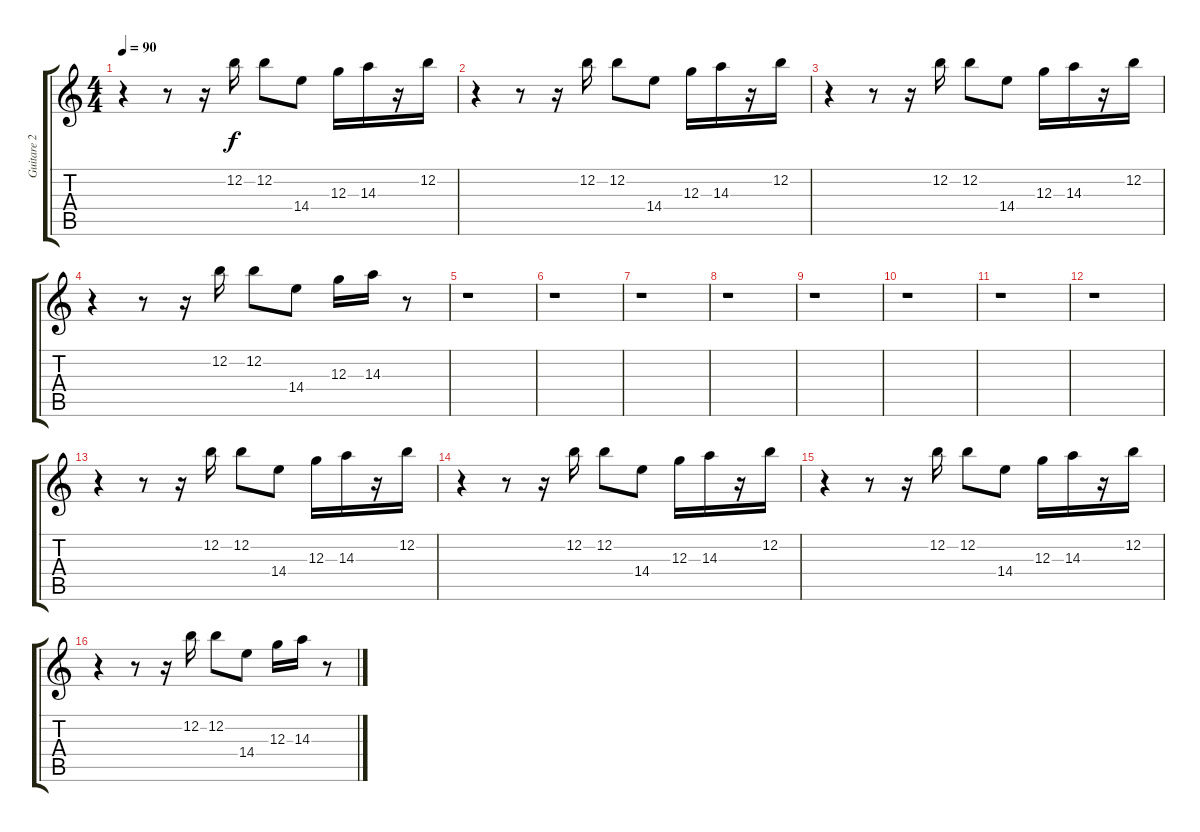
\track ("Guitare 2" "Guitare 2") {instrument distortionguitar}
\staff {score tabs}
\tuning (E4 B3 G3 D3 A2 E2) {hide}
\ts (4 4)
\tempo 90
\clef g2
\ks c
r.4{dy f} r.8 r.16 12.2.16 12.2.8 14.4.8 12.3.16 14.3.16 r.16 12.2.16 |
r.4 r.8 r.16 12.2.16 12.2.8 14.4.8 12.3.16 14.3.16 r.16 12.2.16 |
r.4 r.8 r.16 12.2.16 12.2.8 14.4.8 12.3.16 14.3.16 r.16 12.2.16 |
r.4 r.8 r.16 12.2.16 12.2.8 14.4.8 12.3.16 14.3.16 r.8 |
r.1 |
r.1 |
r.1 |
r.1 |
r.1 |
r.1 |
r.1 |
r.1 |
r.4{instrument flute} r.8 r.16 12.2.16 12.2.8 14.4.8 12.3.16 14.3.16 r.16 12.2.16 |
r.4 r.8 r.16 12.2.16 12.2.8 14.4.8 12.3.16 14.3.16 r.16 12.2.16 |
r.4 r.8 r.16 12.2.16 12.2.8 14.4.8 12.3.16 14.3.16 r.16 12.2.16 |
r.4 r.8 r.16 12.2.16 12.2.8 14.4.8 12.3.16 14.3.16 r.8
